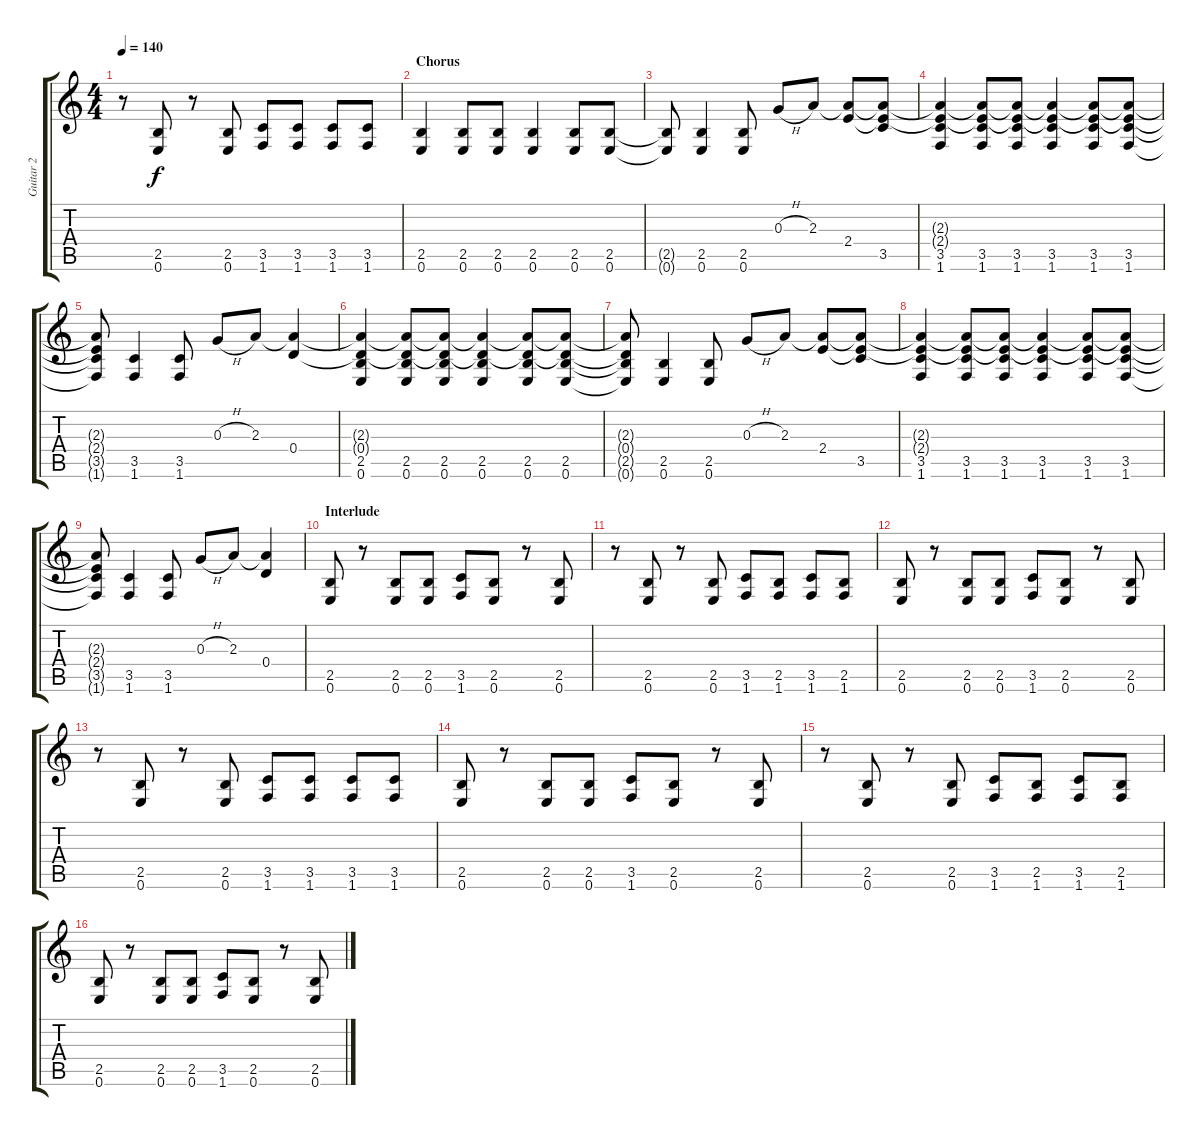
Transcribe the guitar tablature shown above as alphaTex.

\track ("Guitar 2" "Guitar 2") {instrument distortionguitar}
\staff {score tabs}
\tuning (E4 B3 G3 D3 A2 E2) {hide}
\ts (4 4)
\tempo 140
\clef g2
\ks c
r.8{dy f} (2.5 0.6).8 r.8 (2.5 0.6).8 (3.5 1.6).8 (3.5 1.6).8 (3.5 1.6).8 (3.5 1.6).8 |
\section ("" "Chorus")
(2.5 0.6).4 (2.5 0.6).8 (2.5 0.6).8 (2.5 0.6).4 (2.5 0.6).8 (2.5 0.6).8 |
(2.5{t} 0.6{t}).8 (2.5 0.6).4 (2.5 0.6).8 0.3{h}.8 2.3.8 (2.3{t} 2.4).8 (2.3{t} 2.4{t} 3.5).8 |
(2.3{t} 2.4{t} 3.5 1.6).4 (2.3{t} 2.4{t} 3.5 1.6).8 (2.3{t} 2.4{t} 3.5 1.6).8 (2.3{t} 2.4{t} 3.5 1.6).4 (2.3{t} 2.4{t} 3.5 1.6).8 (2.3{t} 2.4{t} 3.5 1.6).8 |
(2.3{t} 2.4{t} 3.5{t} 1.6{t}).8 (3.5 1.6).4 (3.5 1.6).8 0.3{h}.8 2.3.8 (2.3{t} 0.4).4 |
(2.3{t} 0.4{t} 2.5 0.6).4 (2.3{t} 0.4{t} 2.5 0.6).8 (2.3{t} 0.4{t} 2.5 0.6).8 (2.3{t} 0.4{t} 2.5 0.6).4 (2.3{t} 0.4{t} 2.5 0.6).8 (2.3{t} 0.4{t} 2.5 0.6).8 |
(2.3{t} 0.4{t} 2.5{t} 0.6{t}).8 (2.5 0.6).4 (2.5 0.6).8 0.3{h}.8 2.3.8 (2.3{t} 2.4).8 (2.3{t} 2.4{t} 3.5).8 |
(2.3{t} 2.4{t} 3.5 1.6).4 (2.3{t} 2.4{t} 3.5 1.6).8 (2.3{t} 2.4{t} 3.5 1.6).8 (2.3{t} 2.4{t} 3.5 1.6).4 (2.3{t} 2.4{t} 3.5 1.6).8 (2.3{t} 2.4{t} 3.5 1.6).8 |
(2.3{t} 2.4{t} 3.5{t} 1.6{t}).8 (3.5 1.6).4 (3.5 1.6).8 0.3{h}.8 2.3.8 (2.3{t} 0.4).4 |
\section ("" "Interlude")
(2.5 0.6).8 r.8 (2.5 0.6).8 (2.5 0.6).8 (3.5 1.6).8 (2.5 0.6).8 r.8 (2.5 0.6).8 |
r.8 (2.5 0.6).8 r.8 (2.5 0.6).8 (3.5 1.6).8 (2.5 1.6).8 (3.5 1.6).8 (2.5 1.6).8 |
(2.5 0.6).8 r.8 (2.5 0.6).8 (2.5 0.6).8 (3.5 1.6).8 (2.5 0.6).8 r.8 (2.5 0.6).8 |
r.8 (2.5 0.6).8 r.8 (2.5 0.6).8 (3.5 1.6).8 (3.5 1.6).8 (3.5 1.6).8 (3.5 1.6).8 |
(2.5 0.6).8 r.8 (2.5 0.6).8 (2.5 0.6).8 (3.5 1.6).8 (2.5 0.6).8 r.8 (2.5 0.6).8 |
r.8 (2.5 0.6).8 r.8 (2.5 0.6).8 (3.5 1.6).8 (2.5 1.6).8 (3.5 1.6).8 (2.5 1.6).8 |
(2.5 0.6).8 r.8 (2.5 0.6).8 (2.5 0.6).8 (3.5 1.6).8 (2.5 0.6).8 r.8 (2.5 0.6).8
